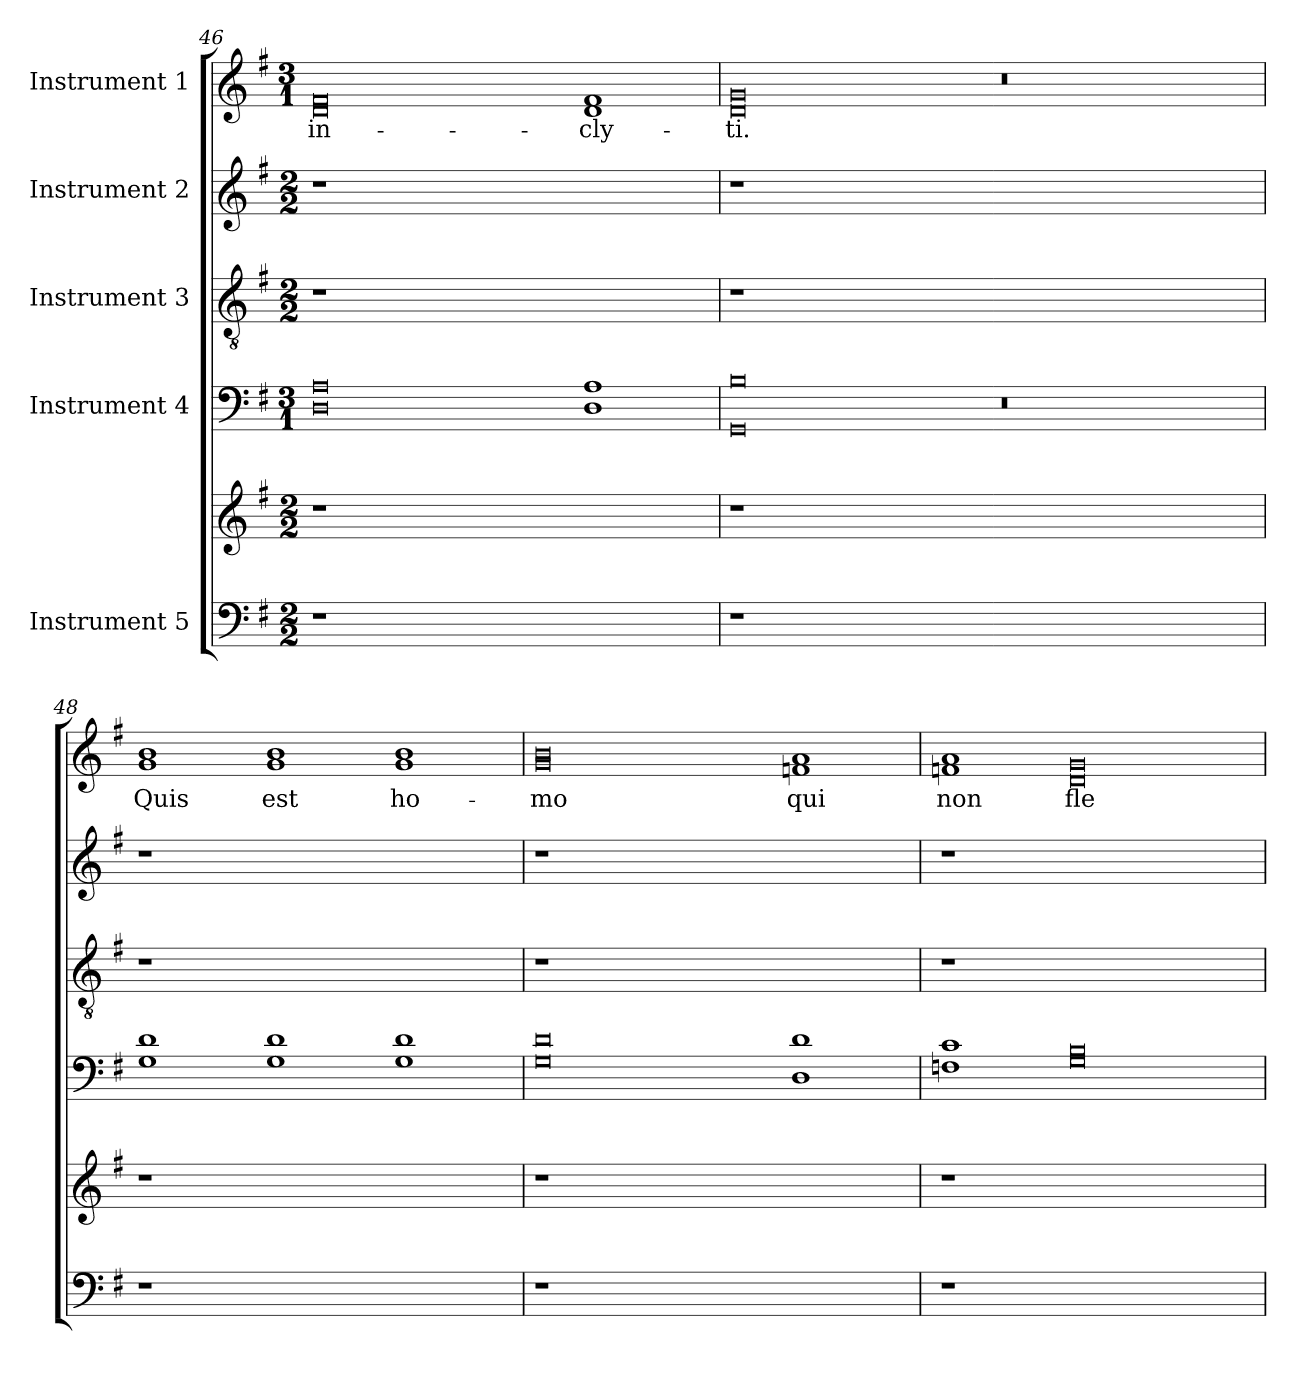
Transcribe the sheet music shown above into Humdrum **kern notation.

**kern	**kern	**kern	**kern	**kern	**kern	**text
*part5	*part5	*part4	*part3	*part2	*part1	*part1
*staff6	*staff5	*staff4	*staff3	*staff2	*staff1	*staff1
*I"Instrument 5	*	*I"Instrument 4	*I"Instrument 3	*I"Instrument 2	*I"Instrument 1	*
*clefF4	*clefG2	*clefF4	*clefGv2	*clefG2	*clefG2	*
*ITrd-3c-5	*ITrd-3c-5	*	*	*	*	*
*k[]	*k[]	*k[f#]	*k[f#]	*k[f#]	*k[f#]	*
*C:	*C:	*G:	*G:	*G:	*G:	*
*M2/2	*M2/2	*M3/1	*M2/2	*M2/2	*M3/1	*
=46	=46	=46	=46	=46	=46	=46
!	!	!	!	!	!	!LO:LY:b:rj
1r	1r	0A 0D	1r	1r	0f# 0d	in-
0ryy	0ryy	.	0ryy	0ryy	.	.
!	!	!	!	!	!	!LO:LY:b:cj
.	.	1A 1D	.	.	1f# 1d	-cly-
=47	=47	=47	=47	=47	=47	=47
!	!	!	!	!	!	!LO:LY:b:cj
1r	1r	0B 0GG	1r	1r	0g 0d	-ti.
00ryy	00ryy	.	00ryy	00ryy	.	.
.	.	0.r	.	.	0.r	.
=48	=48	=48	=48	=48	=48	=48
!	!	!	!	!	!	!LO:LY:b:cj
1r	1r	1d 1G	1r	1r	1b 1g	Quis
!	!	!	!	!	!	!LO:LY:b:cj
0ryy	0ryy	1d 1G	0ryy	0ryy	1b 1g	est
!	!	!	!	!	!	!LO:LY:b:cj
.	.	1d 1G	.	.	1b 1g	ho-
=49	=49	=49	=49	=49	=49	=49
!	!	!	!	!	!	!LO:LY:b:cj
1r	1r	0d 0G	1r	1r	0b 0g	-mo
0ryy	0ryy	.	0ryy	0ryy	.	.
!	!	!	!	!	!	!LO:LY:b:cj
.	.	1d 1D	.	.	1a 1fn	qui
=50	=50	=50	=50	=50	=50	=50
!	!	!	!	!	!	!LO:LY:b:cj
1r	1r	1c 1Fn	1r	1r	1a 1fn	non
!	!	!	!	!	!	!LO:LY:b:cj
0ryy	0ryy	0B 0G	0ryy	0ryy	0g 0d	fle-
=	=	=	=	=	=	=
*-	*-	*-	*-	*-	*-	*-
